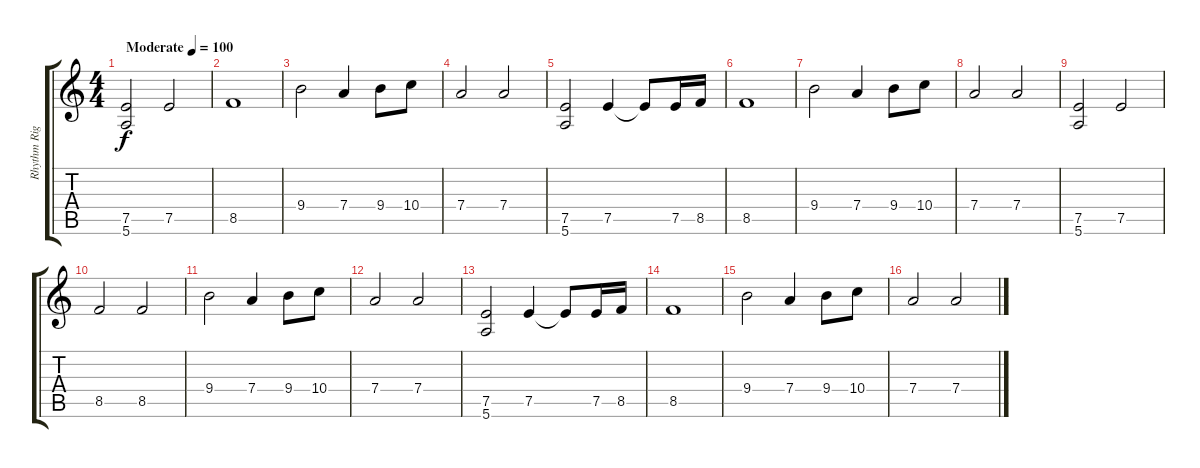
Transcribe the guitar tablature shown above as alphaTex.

\track ("Rhythm Right" "Rhythm Rig") {instrument distortionguitar}
\staff {score tabs}
\tuning (E4 B3 G3 D3 A2 E2) {hide}
\ts (4 4)
\tempo (100 "Moderate")
\clef g2
\ks c
(7.5 5.6).2{dy f instrument distortionguitar} 7.5.2 |
8.5.1 |
9.4.2 7.4.4 9.4.8 10.4.8 |
7.4.2 7.4.2 |
(7.5 5.6).2 7.5.4 7.5{t}.8 7.5.16 8.5.16 |
8.5.1 |
9.4.2 7.4.4 9.4.8 10.4.8 |
7.4.2 7.4.2 |
(7.5 5.6).2 7.5.2 |
8.5.2 8.5.2 |
9.4.2 7.4.4 9.4.8 10.4.8 |
7.4.2 7.4.2 |
(7.5 5.6).2 7.5.4 7.5{t}.8 7.5.16 8.5.16 |
8.5.1 |
9.4.2 7.4.4 9.4.8 10.4.8 |
7.4.2 7.4.2
